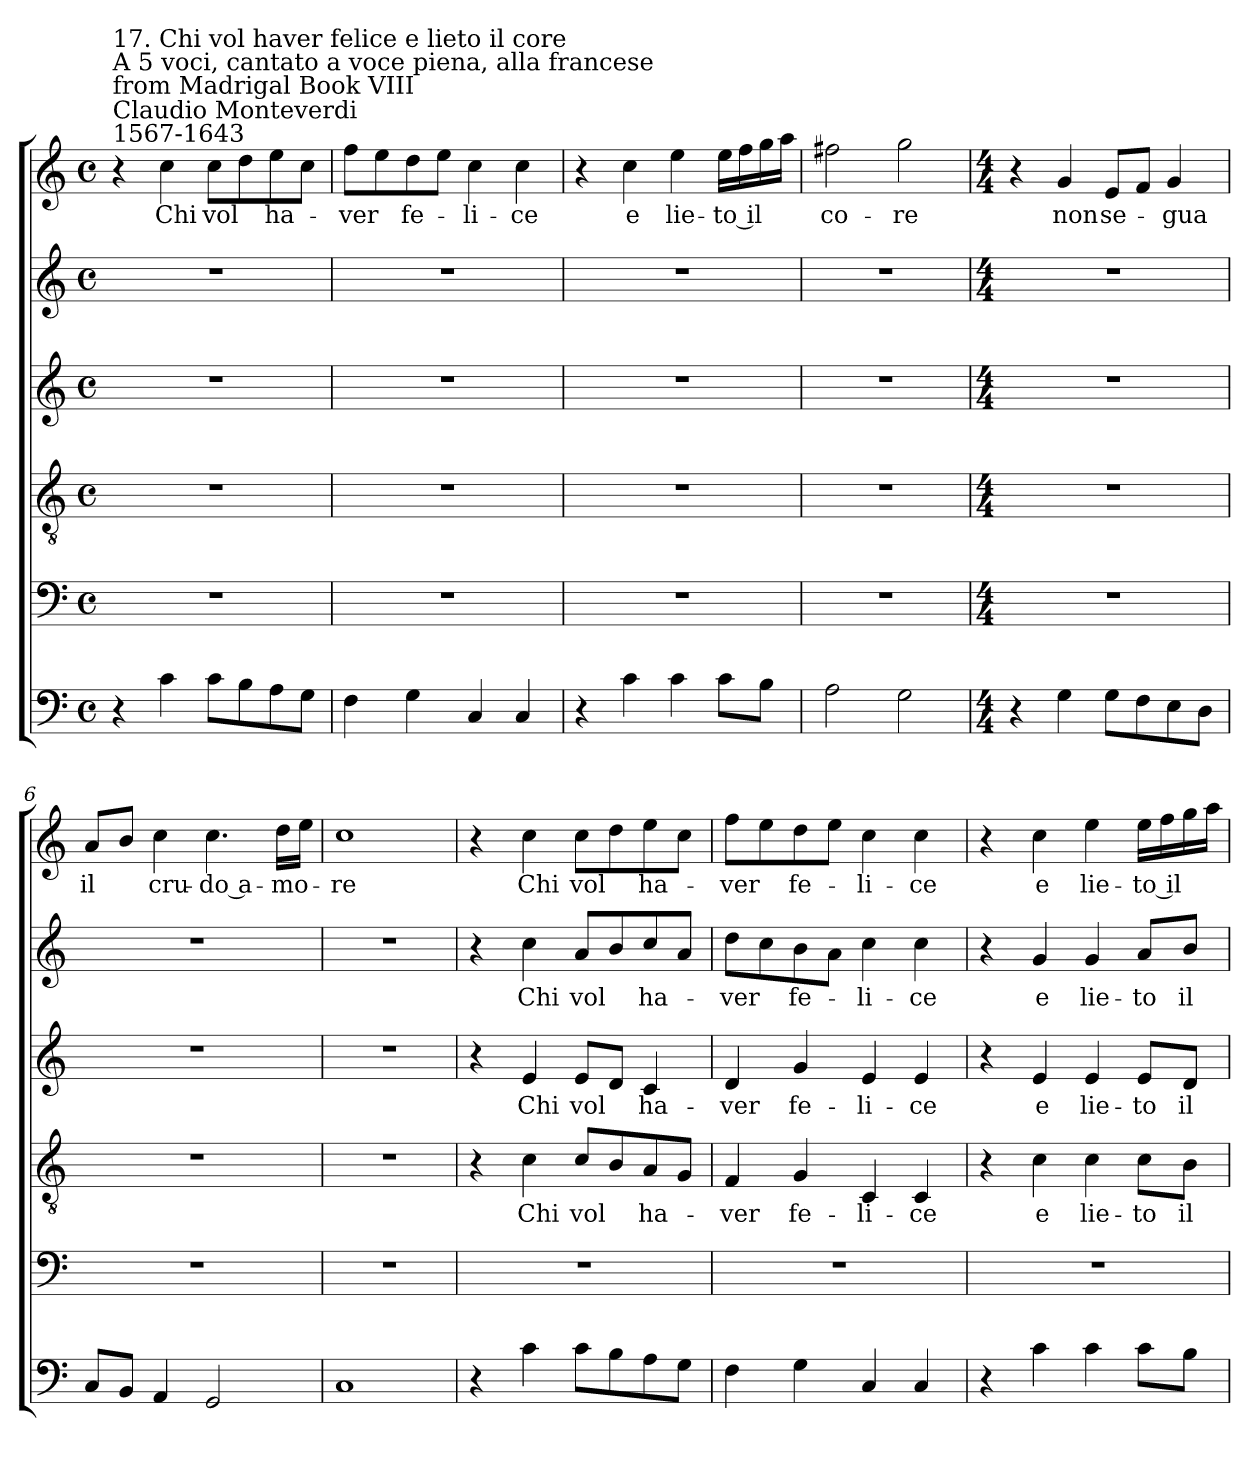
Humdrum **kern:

**kern	**kern	**kern	**text	**kern	**text	**kern	**text	**kern	**text
*part6	*part5	*part4	*part4	*part3	*part3	*part2	*part2	*part1	*part1
*staff6	*staff5	*staff4	*staff4	*staff3	*staff3	*staff2	*staff2	*staff1	*staff1
*clefF4	*clefF4	*clefGv2	*	*clefG2	*	*clefG2	*	*clefG2	*
*k[]	*k[]	*k[]	*	*k[]	*	*k[]	*	*k[]	*
*C:	*C:	*C:	*	*C:	*	*C:	*	*C:	*
*M4/4	*M4/4	*M4/4	*	*M4/4	*	*M4/4	*	*M4/4	*
*met(c)	*met(c)	*met(c)	*	*met(c)	*	*met(c)	*	*met(c)	*
=1	=1	=1	=1	=1	=1	=1	=1	=1	=1
!	!	!	!	!	!	!	!	!LO:TX:a:t=Claudio Monteverdi\n1567-1643	!
!	!	!	!	!	!	!	!	!LO:TX:a:t=17. Chi vol haver felice e lieto il core\nA 5 voci, cantato a voce piena, alla francese\nfrom Madrigal Book VIII	!
4r	1r	1r	.	1r	.	1r	.	4r	.
!	!	!	!	!	!	!	!	!	!LO:LY:b
4c\	.	.	.	.	.	.	.	4cc\	Chi
!	!	!	!	!	!	!	!	!	!LO:LY:b
8c\L	.	.	.	.	.	.	.	8cc\L	vol
8B\	.	.	.	.	.	.	.	8dd\	.
!	!	!	!	!	!	!	!	!	!LO:LY:b
8A\	.	.	.	.	.	.	.	8ee\	ha-
8G\J	.	.	.	.	.	.	.	8cc\J	.
=2	=2	=2	=2	=2	=2	=2	=2	=2	=2
!	!	!	!	!	!	!	!	!	!LO:LY:b
4F\	1r	1r	.	1r	.	1r	.	8ff\L	-ver
.	.	.	.	.	.	.	.	8ee\	.
!	!	!	!	!	!	!	!	!	!LO:LY:b
4G\	.	.	.	.	.	.	.	8dd\	fe-
.	.	.	.	.	.	.	.	8ee\J	.
!	!	!	!	!	!	!	!	!	!LO:LY:b
4C/	.	.	.	.	.	.	.	4cc\	-li-
!	!	!	!	!	!	!	!	!	!LO:LY:b
4C/	.	.	.	.	.	.	.	4cc\	-ce
=3	=3	=3	=3	=3	=3	=3	=3	=3	=3
4r	1r	1r	.	1r	.	1r	.	4r	.
!	!	!	!	!	!	!	!	!	!LO:LY:b
4c\	.	.	.	.	.	.	.	4cc\	e
!	!	!	!	!	!	!	!	!	!LO:LY:b
4c\	.	.	.	.	.	.	.	4ee\	lie-
!	!	!	!	!	!	!	!	!	!LO:LY:b
8c\L	.	.	.	.	.	.	.	16ee\LL	-to il
.	.	.	.	.	.	.	.	16ff\	.
8B\J	.	.	.	.	.	.	.	16gg\	.
.	.	.	.	.	.	.	.	16aa\JJ	.
=4	=4	=4	=4	=4	=4	=4	=4	=4	=4
!	!	!	!	!	!	!	!	!	!LO:LY:b
2A\	1r	1r	.	1r	.	1r	.	2ff#X\	co-
!	!	!	!	!	!	!	!	!	!LO:LY:b
2G\	.	.	.	.	.	.	.	2gg\	-re
!!LO:LB:g=z
=5	=5	=5	=5	=5	=5	=5	=5	=5	=5
*M4/4	*M4/4	*M4/4	*	*M4/4	*	*M4/4	*	*M4/4	*
4r	1r	1r	.	1r	.	1r	.	4r	.
!	!	!	!	!	!	!	!	!	!LO:LY:b
4G\	.	.	.	.	.	.	.	4g/	non
!	!	!	!	!	!	!	!	!	!LO:LY:b
8G\L	.	.	.	.	.	.	.	8e/L	se-
8F\	.	.	.	.	.	.	.	8f/J	.
!	!	!	!	!	!	!	!	!	!LO:LY:b
8E\	.	.	.	.	.	.	.	4g/	-gua
8D\J	.	.	.	.	.	.	.	.	.
=6	=6	=6	=6	=6	=6	=6	=6	=6	=6
!	!	!	!	!	!	!	!	!	!LO:LY:b
8C/L	1r	1r	.	1r	.	1r	.	8a/L	il
8BB/J	.	.	.	.	.	.	.	8b/J	.
!	!	!	!	!	!	!	!	!	!LO:LY:b
4AA/	.	.	.	.	.	.	.	4cc\	cru-
!	!	!	!	!	!	!	!	!	!LO:LY:b
2GG/	.	.	.	.	.	.	.	4.cc\	-do a-
!	!	!	!	!	!	!	!	!	!LO:LY:b
.	.	.	.	.	.	.	.	16dd\LL	-mo-
.	.	.	.	.	.	.	.	16ee\JJ	.
=7	=7	=7	=7	=7	=7	=7	=7	=7	=7
!	!	!	!	!	!	!	!	!	!LO:LY:b
1C	1r	1r	.	1r	.	1r	.	1cc	-re
=8	=8	=8	=8	=8	=8	=8	=8	=8	=8
4r	1r	4r	.	4r	.	4r	.	4r	.
!	!	!	!LO:LY:b	!	!LO:LY:b	!	!LO:LY:b	!	!LO:LY:b
4c\	.	4c\	Chi	4e/	Chi	4cc\	Chi	4cc\	Chi
!	!	!	!LO:LY:b	!	!LO:LY:b	!	!LO:LY:b	!	!LO:LY:b
8c\L	.	8c/L	vol	8e/L	vol	8a/L	vol	8cc\L	vol
8B\	.	8B/	.	8d/J	.	8b/	.	8dd\	.
!	!	!	!LO:LY:b	!	!LO:LY:b	!	!LO:LY:b	!	!LO:LY:b
8A\	.	8A/	ha-	4c/	ha-	8cc/	ha-	8ee\	ha-
8G\J	.	8G/J	.	.	.	8a/J	.	8cc\J	.
=9	=9	=9	=9	=9	=9	=9	=9	=9	=9
!	!	!	!LO:LY:b	!	!LO:LY:b	!	!LO:LY:b	!	!LO:LY:b
4F\	1r	4F/	-ver	4d/	-ver	8dd\L	-ver	8ff\L	-ver
.	.	.	.	.	.	8cc\	.	8ee\	.
!	!	!	!LO:LY:b	!	!LO:LY:b	!	!LO:LY:b	!	!LO:LY:b
4G\	.	4G/	fe-	4g/	fe-	8b\	fe-	8dd\	fe-
.	.	.	.	.	.	8a\J	.	8ee\J	.
!	!	!	!LO:LY:b	!	!LO:LY:b	!	!LO:LY:b	!	!LO:LY:b
4C/	.	4C/	-li-	4e/	-li-	4cc\	-li-	4cc\	-li-
!	!	!	!LO:LY:b	!	!LO:LY:b	!	!LO:LY:b	!	!LO:LY:b
4C/	.	4C/	-ce	4e/	-ce	4cc\	-ce	4cc\	-ce
!!LO:PB:g=z
=10	=10	=10	=10	=10	=10	=10	=10	=10	=10
4r	1r	4r	.	4r	.	4r	.	4r	.
!	!	!	!LO:LY:b	!	!LO:LY:b	!	!LO:LY:b	!	!LO:LY:b
4c\	.	4c\	e	4e/	e	4g/	e	4cc\	e
!	!	!	!LO:LY:b	!	!LO:LY:b	!	!LO:LY:b	!	!LO:LY:b
4c\	.	4c\	lie-	4e/	lie-	4g/	lie-	4ee\	lie-
!	!	!	!LO:LY:b	!	!LO:LY:b	!	!LO:LY:b	!	!LO:LY:b
8c\L	.	8c\L	-to	8e/L	-to	8a/L	-to	16ee\LL	-to il
.	.	.	.	.	.	.	.	16ff\	.
!	!	!	!LO:LY:b	!	!LO:LY:b	!	!LO:LY:b	!	!
8B\J	.	8B\J	il	8d/J	il	8b/J	il	16gg\	.
.	.	.	.	.	.	.	.	16aa\JJ	.
=	=	=	=	=	=	=	=	=	=
*-	*-	*-	*-	*-	*-	*-	*-	*-	*-
